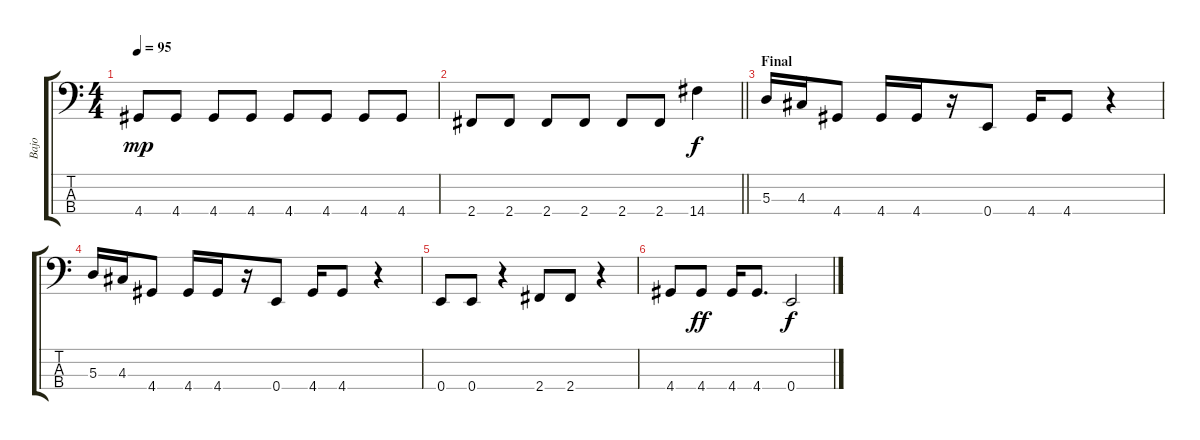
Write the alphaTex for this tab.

\track ("Bajo" "Bajo") {instrument electricbasspick}
\staff {score tabs}
\tuning (G2 D2 A1 E1) {hide}
\ts (4 4)
\tempo 95
\clef f4
\ks c
4.4.8{dy mp} 4.4.8 4.4.8 4.4.8 4.4.8 4.4.8 4.4.8 4.4.8 |
\barLineRight lightlight
2.4.8 2.4.8 2.4.8 2.4.8 2.4.8 2.4.8 14.4.4{dy f} |
\section ("" "Final")
5.3.16 4.3.16 4.4.8 4.4.16 4.4.16 r.16 0.4.8 4.4.16 4.4.8 r.4 |
5.3.16 4.3.16 4.4.8 4.4.16 4.4.16 r.16 0.4.8 4.4.16 4.4.8 r.4 |
0.4.8 0.4.8 r.4 2.4.8 2.4.8 r.4 |
4.4.8 4.4.8{dy ff} 4.4.16 4.4.8{d} 0.4.2{dy f}
